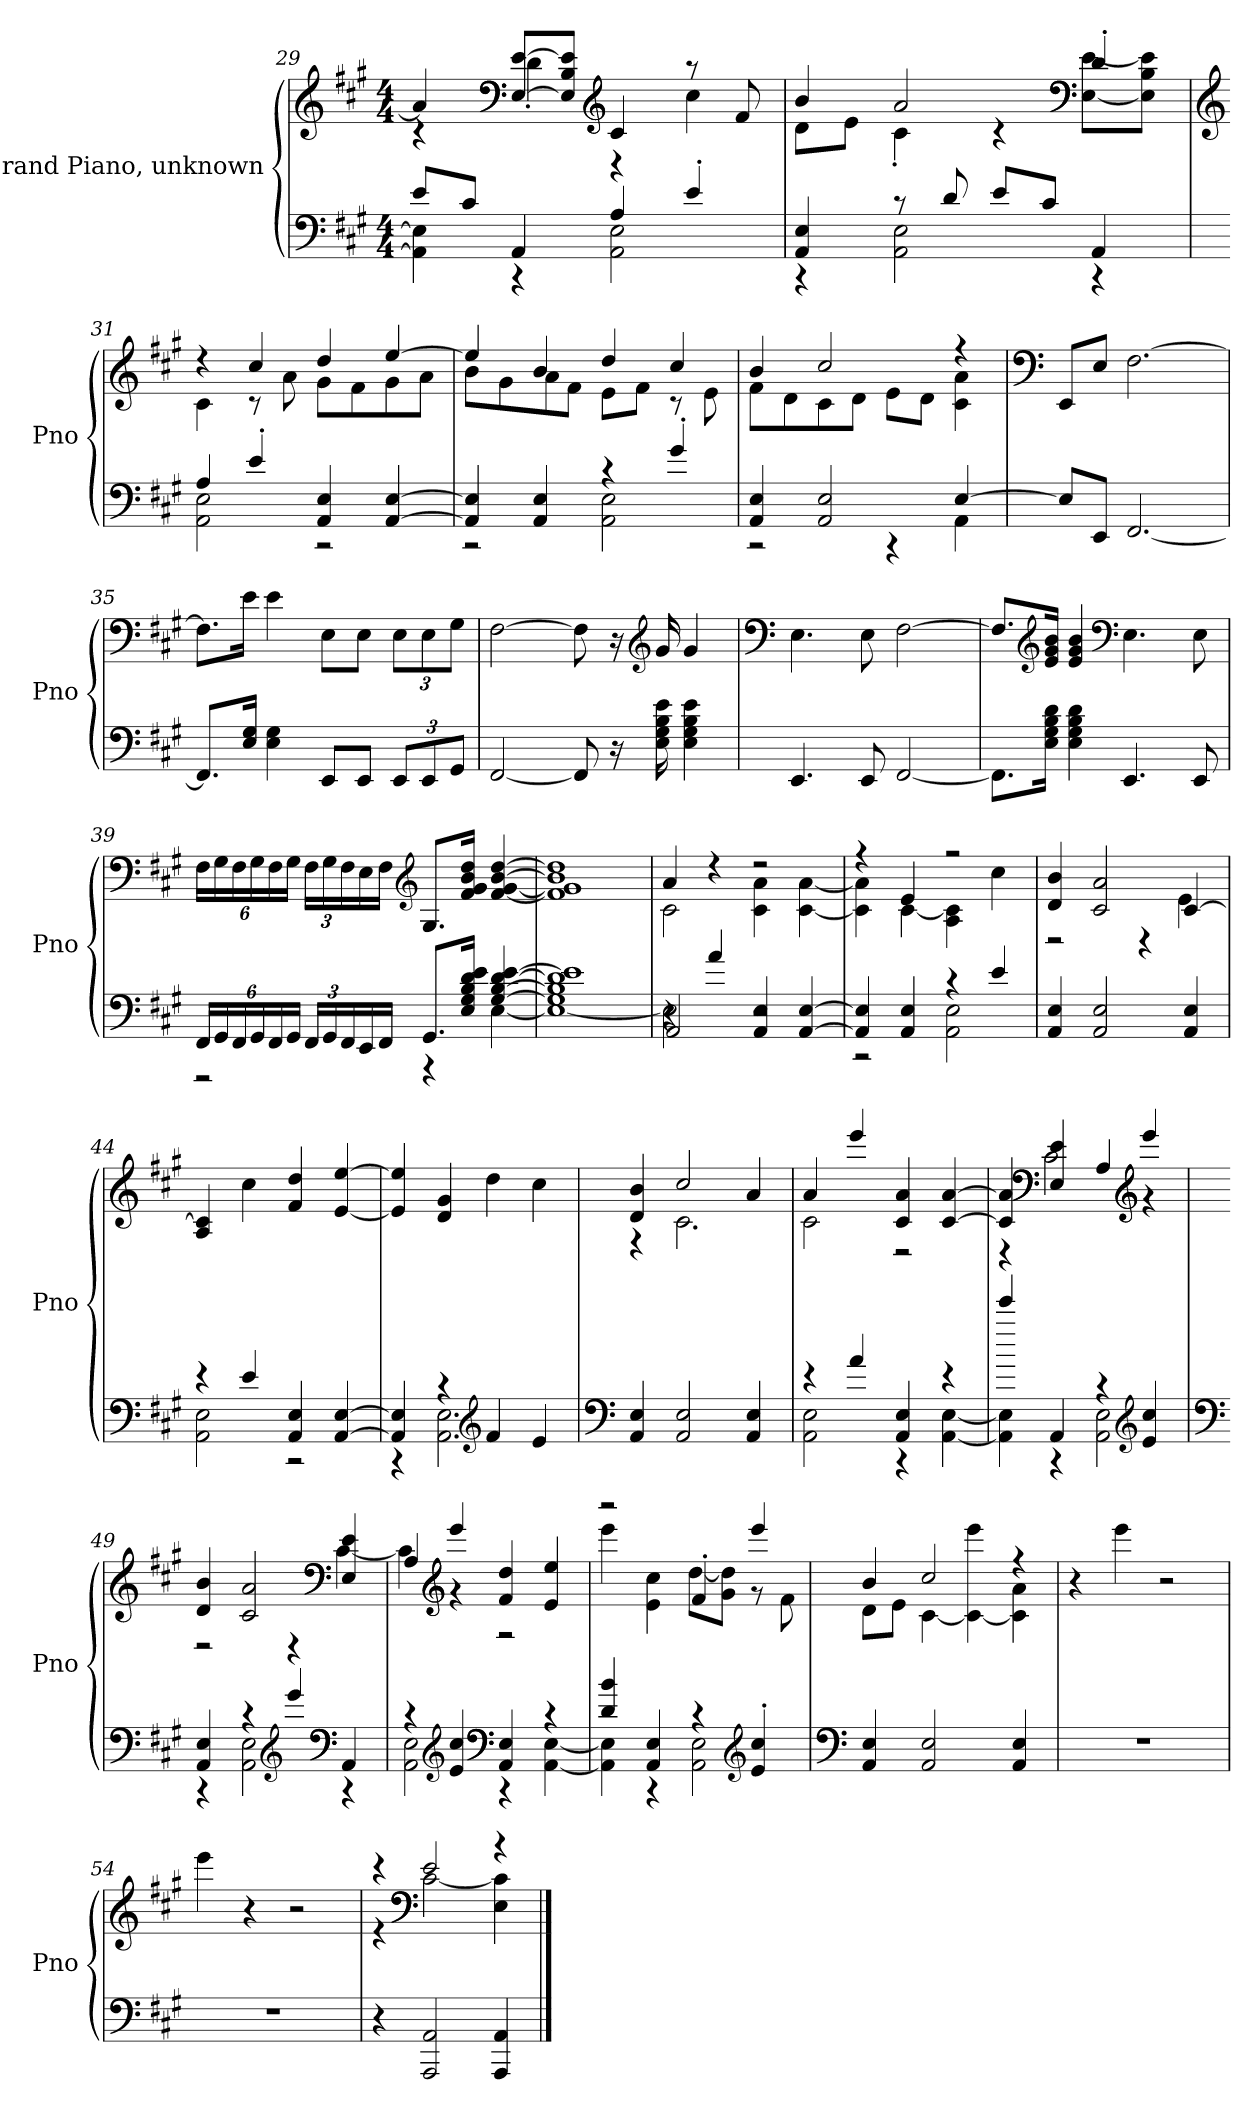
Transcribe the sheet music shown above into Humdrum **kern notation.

**kern	**kern
*part1	*part1
*staff2	*staff1
*I"Grand Piano, unknown	*
*I'Pno	*
*clefF4	*clefG2
*k[f#c#g#]	*k[f#c#g#]
*M4/4	*M4/4
=29	=29
*^	*^
8e/L	4AA\] 4E\]	4a/]	4r
8c#/J	.	.	.
*	*	*clefF4	*
4AA/	4r	[8E/ [8e/L	4d'\
.	.	8E/] 8B/ 8e/]J	.
*	*	*clefG2	*
4A/	2AA\ 2E\	4c#/	4r
4e'/	.	8r	4cc#\
.	.	8f#/	.
!!LO:LB:g=z	!!
=30	=30	=30	=30
4AA/ 4E/	4r	4b/	8d\L
.	.	.	8e\J
8r	2AA\ 2E\	2a/	4c#'\
8d/	.	.	.
8e/L	.	.	4r
8c#/J	.	.	.
*	*	*clefF4	*
4AA/	4r	4d'/	[8E\ [8e\L
.	.	.	8E\] 8B\ 8e\]J
=31	=31	=31	=31
*	*	*clefG2	*
4A/	2AA\ 2E\	4r	4c#\
4e'/	.	4cc#/	8r
.	.	.	8a\
4AA/ 4E/	2r	4dd/	8g#\L
.	.	.	8f#\
[4AA/ [4E/	.	[4ee/	8g#\
.	.	.	8a\J
=32	=32	=32	=32
4AA/] 4E/]	2r	4ee/]	8b\L
.	.	.	8g#\
4AA/ 4E/	.	4b/	8a\
.	.	.	8f#\J
4r	2AA\ 2E\	4dd/	8e\L
.	.	.	8f#\J
4g#'/	.	4cc#/	8r
.	.	.	8e\
=33	=33	=33	=33
4AA/ 4E/	2r	4b/	8f#\L
.	.	.	8d\
2AA/ 2E/	.	2cc#/	8c#\
.	.	.	8d\J
.	4r	.	8e\L
.	.	.	8d\J
[4E/	4AA\	4r	4c#\ 4a\
*v	*v	*	*
*	*v	*v
=34	=34
*	*clefF4
8E/L]	8EE/L
8EE/J	8E/J
[2.FF#/	[2.F#\
!!LO:LB:g=z
=35	=35
8.FF#/L]	8.F#\L]
16E/ 16G#/Jk	16e\Jk
4E\ 4G#\	4e\
8EE/L	8E\L
8EE/J	8E\J
*Xbrackettup	*Xbrackettup
12EE/L	12E\L
12EE/	12E\
12GG#/J	12G#\J
=36	=36
[2FF#/	[2F#\
8FF#/]	8F#\]
16r	16r
*	*clefG2
16E\ 16G#\ 16B\ 16e\	16g#/
4E\ 4G#\ 4B\ 4e\	4g#/
=37	=37
*	*clefF4
4.EE/	4.E\
8EE/	8E\
[2FF#/	[2F#\
=38	=38
8.FF#\L]	8.F#/L]
*	*clefG2
16E\ 16G#\ 16B\ 16d\Jk	16e/ 16g#/ 16b/Jk
4E\ 4G#\ 4B\ 4d\	4e/ 4g#/ 4b/
*	*clefF4
4.EE/	4.E\
8EE/	8E\
!!LO:PB:g=z
=39	=39
*^	*
24FF#/LL	2r	24F#\LL
24GG#/	.	24G#\
24FF#/	.	24F#\
24GG#/	.	24G#\
24FF#/	.	24F#\
24GG#/JJ	.	24G#\JJ
24FF#/LL	.	24F#\LL
24GG#/	.	24G#\
24FF#/	.	24F#\
16EE/	.	16E\
16FF#/JJ	.	16F#\JJ
*	*	*clefG2
8.GG#/L	4r	8.G#/L
16E/ 16G#/ 16B/ 16d/ 16e/Jk	.	16f#/ 16g#/ 16b/ 16dd/Jk
[4G#/ [4B/ [4d/ [4e/	[4E\	[4f#/ [4g#/ [4b/ [4dd/
=40	=40	=40
1G#] 1B] 1d] 1e]	1E_	1f#] 1g#] 1b] 1dd]
=41	=41	=41
*	*^	*^
4r	2E\]	2AA/	4a/	2c#\
4a/	.	.	4r	.
4AA/ 4E/	2r	2r	2r	4c#\ 4a\
[4AA/ [4E/	.	.	.	[4c#\ [4a\
*	*v	*v	*	*
=42	=42	=42	=42
4AA/] 4E/]	2r	4r	4c#\] 4a\]
4AA/ 4E/	.	4e/	[4c#\
4r	2AA\ 2E\	2r	4A\ 4c#\]
4e/	.	.	4cc#\
*v	*v	*	*
=43	=43	=43
4AA/ 4E/	4d/ 4b/	2r
2AA/ 2E/	2c#/ 2a/	.
.	.	4r
4AA/ 4E/	[4c#/	4e\
*	*v	*v
=44	=44
*^	*
4r	2AA\ 2E\	4A/ 4c#/]
4e/	.	4cc#\
4AA/ 4E/	2r	4f#/ 4dd/
[4AA/ [4E/	.	[4e/ [4ee/
!!LO:LB:g=z
=45	=45	=45
4AA/] 4E/]	4r	4e/] 4ee/]
4r	2.AA\ 2.E\	4d/ 4g#/
*clefG2	*	*
4f#/	.	4dd\
4e/	.	4cc#\
*v	*v	*
=46	=46
*clefF4	*
*	*^
4AA/ 4E/	4d/ 4b/	4r
2AA/ 2E/	2cc#/	2.c#\
4AA/ 4E/	4a/	.
=47	=47	=47
*^	*	*
4r	2AA\ 2E\	4a/	2c#\
4a/	.	4eee/	.
4AA/ 4E/	4r	4c#/ 4a/	2r
4r	[4AA\ [4E\	[4c#/ [4a/	.
=48	=48	=48	=48
4eee/	4AA\] 4E\]	4c#/] 4a/]	4r
*	*	*clefF4	*
4AA/	4r	4E/ 4e/	2c#\
4r	2AA\ 2E\	4A/	.
*clefG2	*	*clefG2	*
4e/ 4cc#/	.	4eee/	4r
=49	=49	=49	=49
*clefF4	*	*	*
4AA/ 4E/	4r	4d/ 4b/	2r
4r	2AA\ 2E\	2c#/ 2a/	.
*clefG2	*	*	*
4eee/	.	.	4r
*clefF4	*	*clefF4	*
4AA/	4r	4E/ 4e/	[4c#\
!!LO:LB:g=z	!!
=50	=50	=50	=50
4r	2AA\ 2E\	4A/	4c#\]
*clefG2	*	*clefG2	*
4e/ 4cc#/	.	4eee/	4r
*clefF4	*	*	*
4AA/ 4E/	4r	4f#/ 4dd/	2r
4r	[4AA\ [4E\	4e/ 4ee/	.
=51	=51	=51	=51
4d/ 4b/	4AA\] 4E\]	2r	4eee\
4AA/ 4E/	4r	.	4e\ 4cc#\
4r	2AA\ 2E\	4f#'/	[8dd\L
.	.	.	8g#\ 8dd\]J
*clefG2	*	*	*
4e/' 4cc#/'	.	4eee/	8r
.	.	.	8f#\
*v	*v	*	*
=52	=52	=52
*clefF4	*	*
4AA/ 4E/	4b/	8d\L
.	.	8e\J
2AA/ 2E/	2cc#/	[4c#\
.	.	4c#\_ 4eee\
4AA/ 4E/	4r	4c#\] 4a\
*	*v	*v
=53	=53
1r	4r
.	4eee\
.	2r
=54	=54
1r	4eee\
.	4r
.	2r
=55	=55
*	*^
4r	4r	4r
*	*clefF4	*
2AAA/ 2AA/	2e/	[2c#\
4AAA/ 4AA/	4r	4E\ 4c#\]
*	*v	*v
==	==
*-	*-
